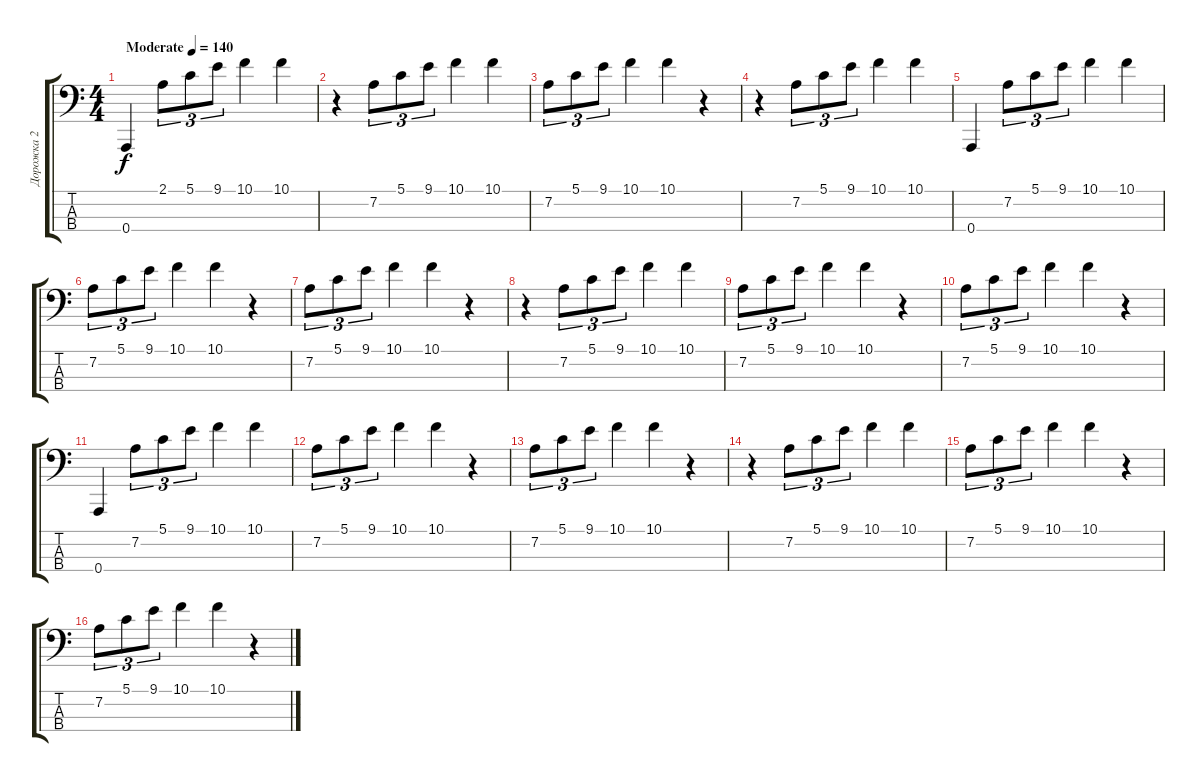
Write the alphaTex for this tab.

\track ("Дорожка 2" "Дорожка 2") {instrument acousticguitarsteel}
\staff {score tabs}
\tuning (G2 D2 A1 A0) {hide}
\ts (4 4)
\tempo (140 "Moderate")
\clef f4
\ks c
0.4.4{dy f instrument acousticguitarsteel} 2.1.8{tu (3 2)} 5.1.8{tu (3 2)} 9.1.8{tu (3 2)} 10.1.4 10.1.4 |
r.4 7.2.8{tu (3 2)} 5.1.8{tu (3 2)} 9.1.8{tu (3 2)} 10.1.4 10.1.4 |
7.2.8{tu (3 2)} 5.1.8{tu (3 2)} 9.1.8{tu (3 2)} 10.1.4 10.1.4 r.4 |
r.4 7.2.8{tu (3 2)} 5.1.8{tu (3 2)} 9.1.8{tu (3 2)} 10.1.4 10.1.4 |
0.4.4 7.2.8{tu (3 2)} 5.1.8{tu (3 2)} 9.1.8{tu (3 2)} 10.1.4 10.1.4 |
7.2.8{tu (3 2)} 5.1.8{tu (3 2)} 9.1.8{tu (3 2)} 10.1.4 10.1.4 r.4 |
7.2.8{tu (3 2)} 5.1.8{tu (3 2)} 9.1.8{tu (3 2)} 10.1.4 10.1.4 r.4 |
r.4 7.2.8{tu (3 2)} 5.1.8{tu (3 2)} 9.1.8{tu (3 2)} 10.1.4 10.1.4 |
7.2.8{tu (3 2)} 5.1.8{tu (3 2)} 9.1.8{tu (3 2)} 10.1.4 10.1.4 r.4 |
7.2.8{tu (3 2)} 5.1.8{tu (3 2)} 9.1.8{tu (3 2)} 10.1.4 10.1.4 r.4 |
0.4.4 7.2.8{tu (3 2)} 5.1.8{tu (3 2)} 9.1.8{tu (3 2)} 10.1.4 10.1.4 |
7.2.8{tu (3 2)} 5.1.8{tu (3 2)} 9.1.8{tu (3 2)} 10.1.4 10.1.4 r.4 |
7.2.8{tu (3 2)} 5.1.8{tu (3 2)} 9.1.8{tu (3 2)} 10.1.4 10.1.4 r.4 |
r.4 7.2.8{tu (3 2)} 5.1.8{tu (3 2)} 9.1.8{tu (3 2)} 10.1.4 10.1.4 |
7.2.8{tu (3 2)} 5.1.8{tu (3 2)} 9.1.8{tu (3 2)} 10.1.4 10.1.4 r.4 |
7.2.8{tu (3 2)} 5.1.8{tu (3 2)} 9.1.8{tu (3 2)} 10.1.4 10.1.4 r.4
